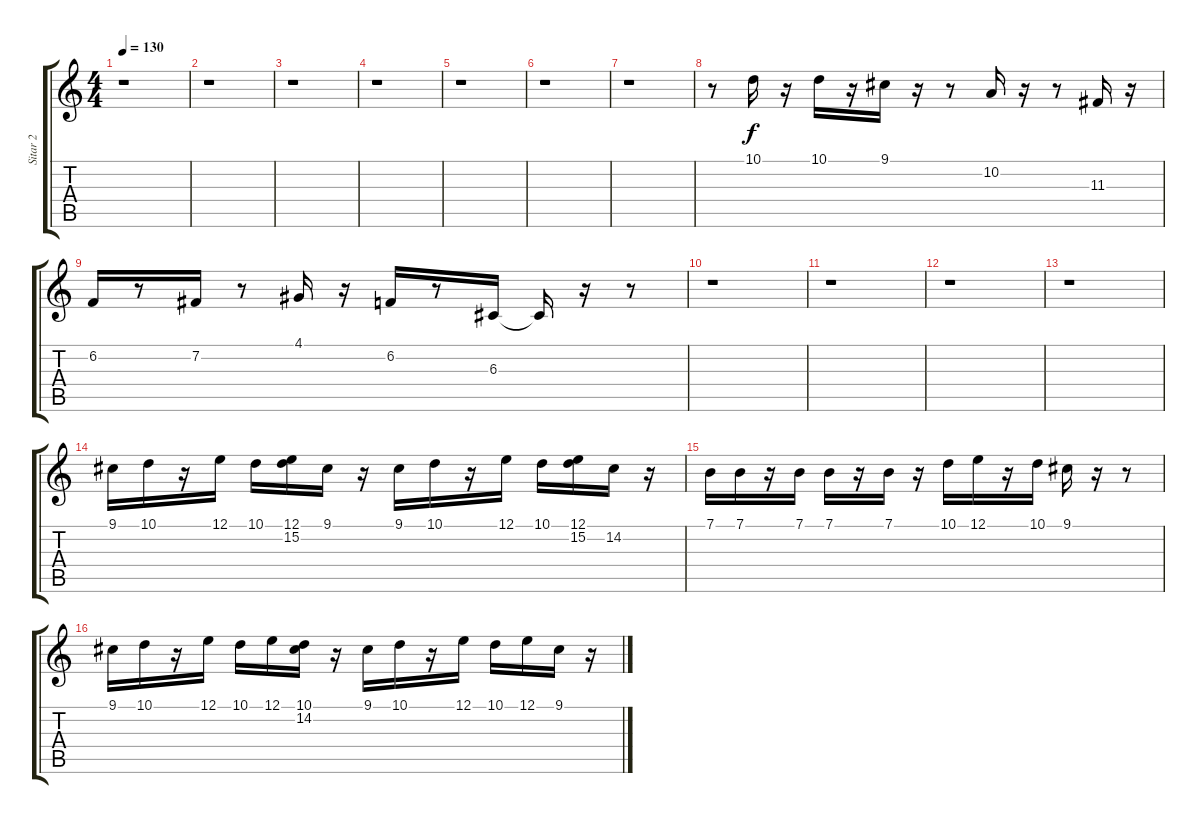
\track ("Sitar 2" "Sitar 2") {instrument sitar}
\staff {score tabs}
\tuning (E4 B3 G3 D3 A2 E2) {hide}
\ts (4 4)
\tempo 130
\clef g2
\ks c
r.1{dy f} |
r.1 |
r.1 |
r.1 |
r.1 |
r.1 |
r.1 |
r.8 10.1.16 r.16 10.1.16 r.16 9.1.16 r.16 r.8 10.2.16 r.16 r.8 11.3.16 r.16 |
6.2.16 r.8 7.2.16 r.8 4.1.16 r.16 6.2.16 r.8 6.3.16 6.3{t}.16 r.16 r.8 |
r.1 |
r.1 |
r.1 |
r.1 |
9.1.16 10.1.16 r.16 12.1.16 10.1.16 (12.1 15.2).16 9.1.16 r.16 9.1.16 10.1.16 r.16 12.1.16 10.1.16 (12.1 15.2).16 14.2.16 r.16 |
7.1.16 7.1.16 r.16 7.1.16 7.1.16 r.16 7.1.16 r.16 10.1.16 12.1.16 r.16 10.1.16 9.1.16 r.16 r.8 |
9.1.16 10.1.16 r.16 12.1.16 10.1.16 12.1.16 (10.1 14.2).16 r.16 9.1.16 10.1.16 r.16 12.1.16 10.1.16 12.1.16 9.1.16 r.16
